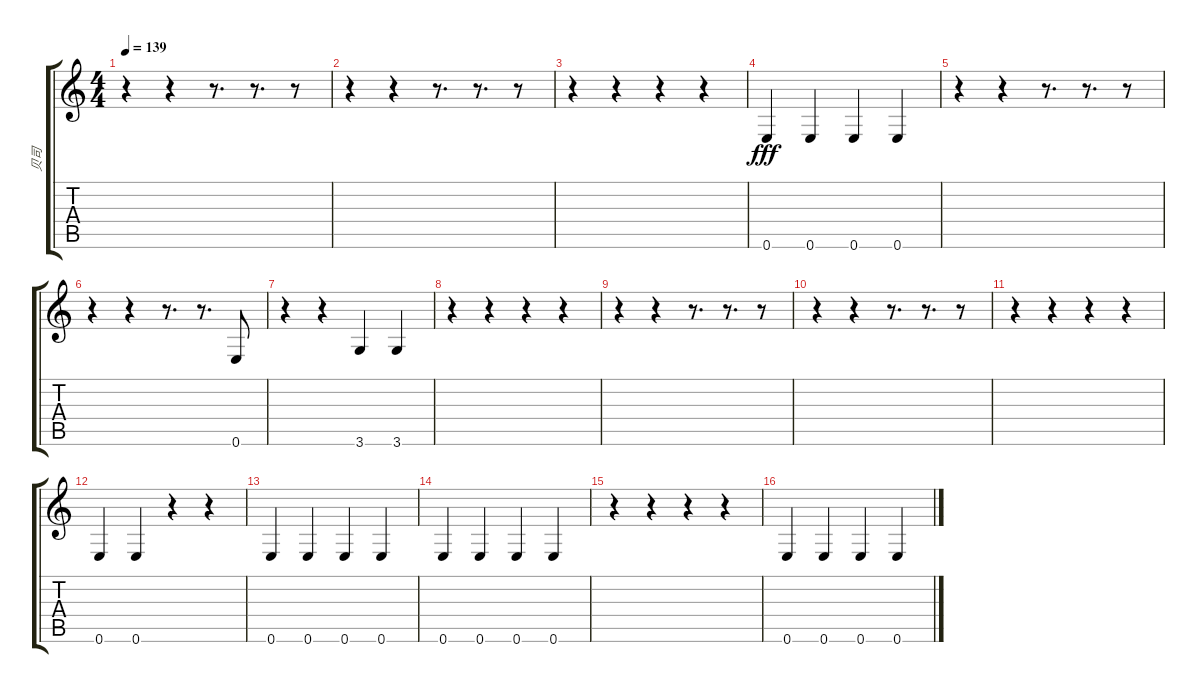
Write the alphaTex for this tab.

\track ("贝司" "贝司") {instrument electricbassfinger}
\staff {score tabs}
\tuning (E4 B3 G3 D3 A2 E2) {hide}
\ts (4 4)
\tempo 139
\clef g2
\ks c
r.4{dy fff} r.4 r.8{d} r.8{d} r.8 |
r.4 r.4 r.8{d} r.8{d} r.8 |
r.4 r.4 r.4 r.4 |
0.6.4 0.6.4 0.6.4 0.6.4 |
r.4 r.4 r.8{d} r.8{d} r.8 |
r.4 r.4 r.8{d} r.8{d} 0.6.8 |
r.4 r.4 3.6.4 3.6.4 |
r.4 r.4 r.4 r.4 |
r.4 r.4 r.8{d} r.8{d} r.8 |
r.4 r.4 r.8{d} r.8{d} r.8 |
r.4 r.4 r.4 r.4 |
0.6.4 0.6.4 r.4 r.4 |
0.6.4 0.6.4 0.6.4 0.6.4 |
0.6.4 0.6.4 0.6.4 0.6.4 |
r.4 r.4 r.4 r.4 |
0.6.4 0.6.4 0.6.4 0.6.4
